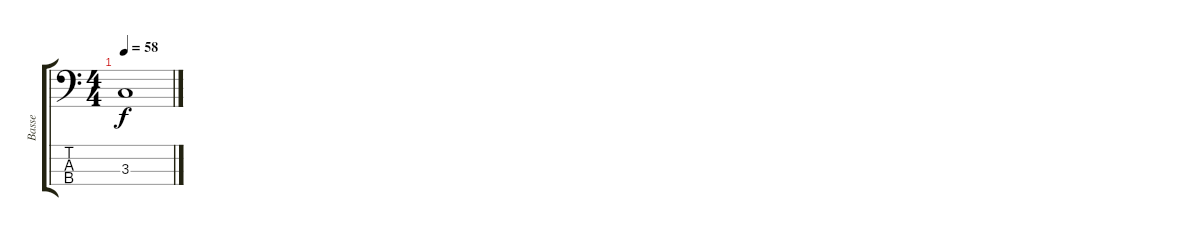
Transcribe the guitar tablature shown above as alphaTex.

\track ("Basse" "Basse") {instrument electricbassfinger}
\staff {score tabs}
\tuning (G2 D2 A1 E1) {hide}
\ts (4 4)
\tempo 58
\clef f4
\ks c
3.3.1{dy f}
